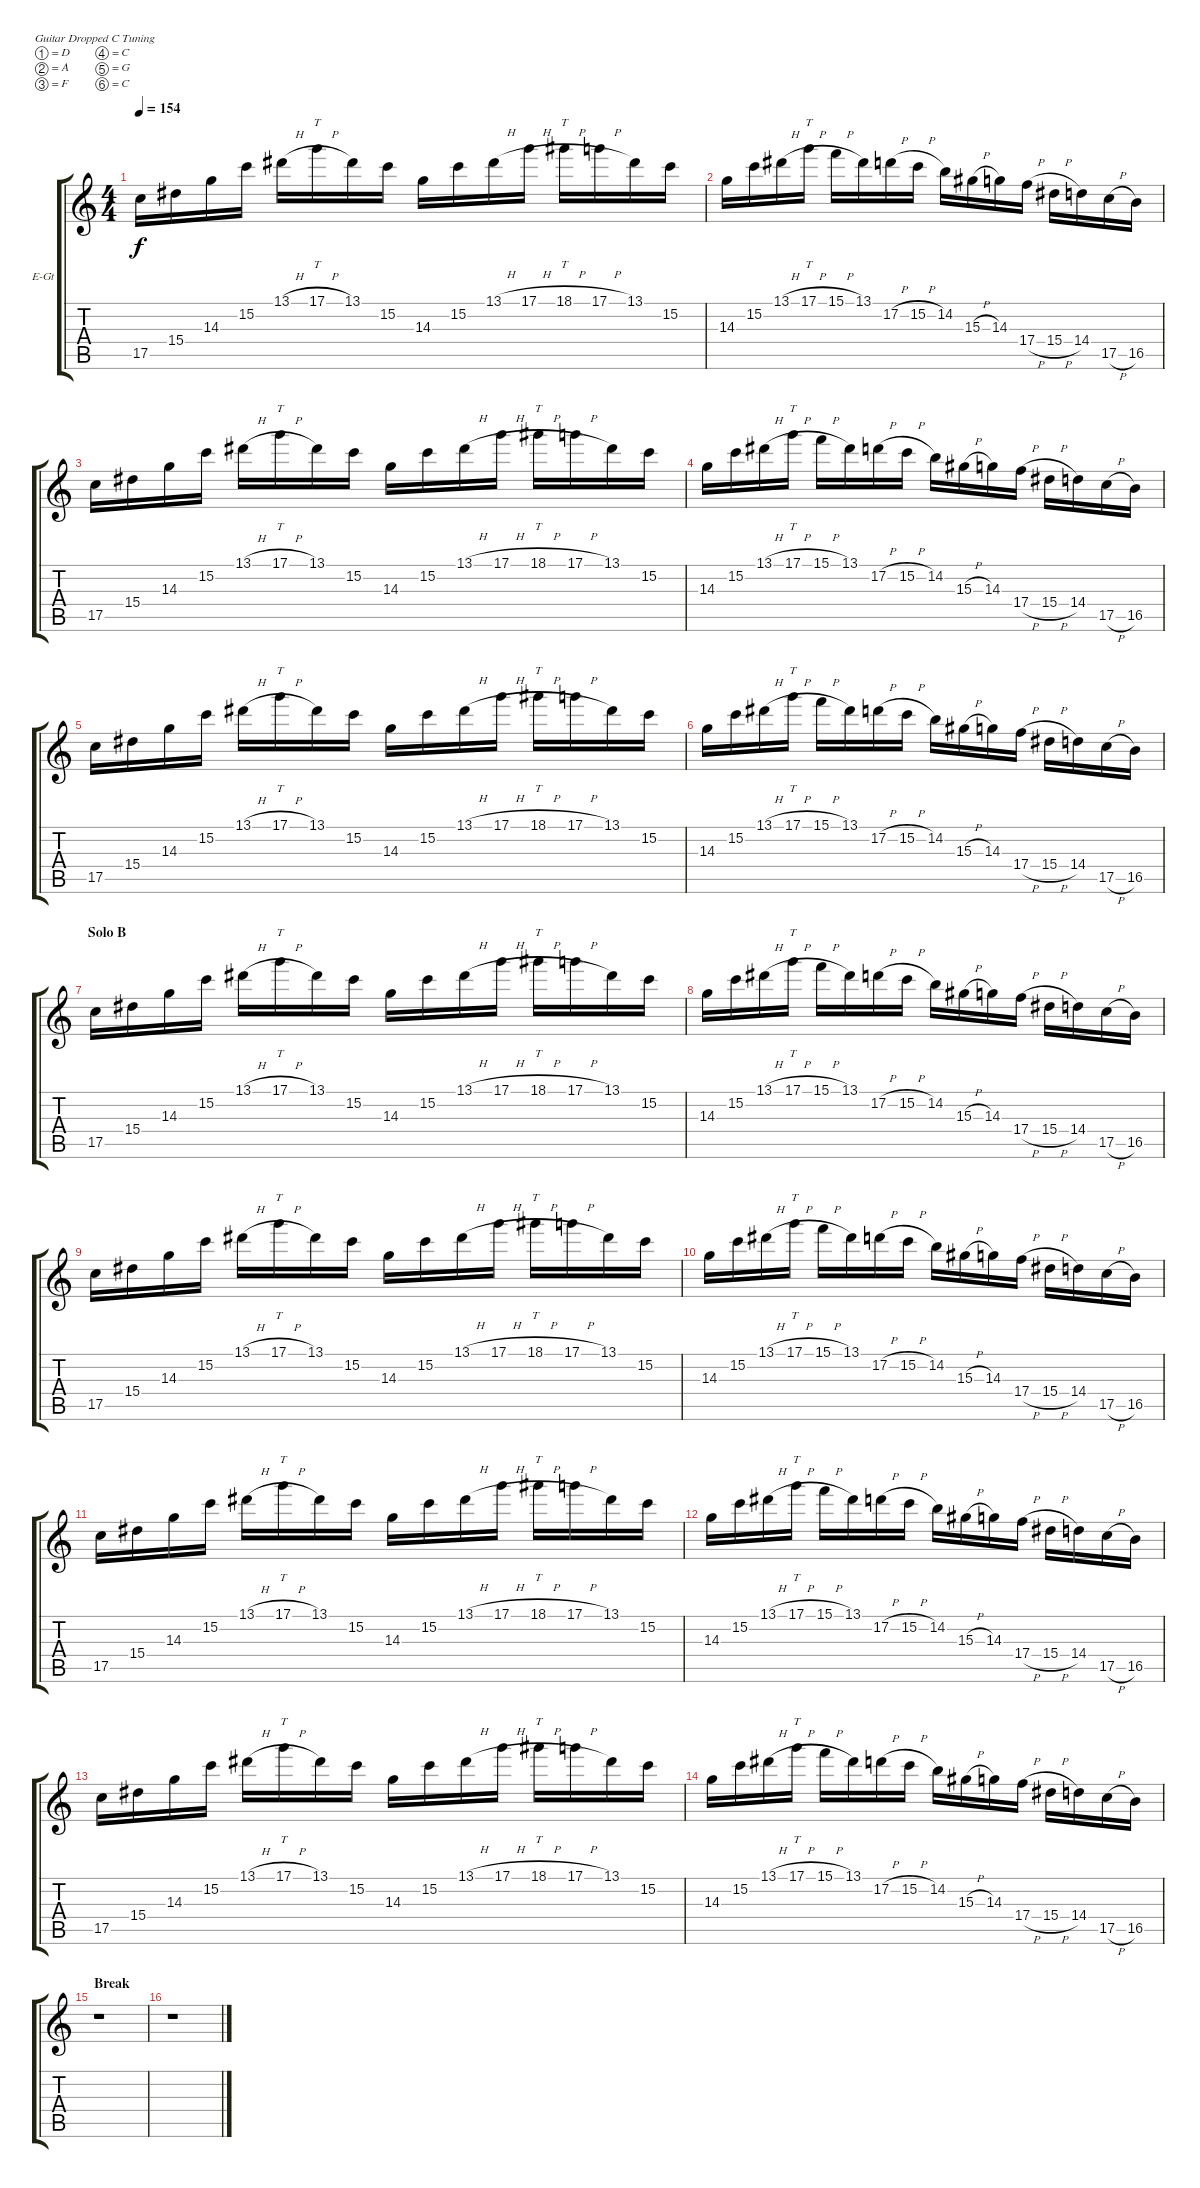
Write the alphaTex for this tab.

\defaultSystemsLayout 4
\bracketExtendMode groupsimilarinstruments
\firstSystemTrackNameOrientation horizontal
\otherSystemsTrackNameOrientation horizontal
\track ("Lead" "E-Gt") {instrument overdrivenguitar}
\staff {score tabs}
\tuning (D4 A3 F3 C3 G2 C2)
\ts (4 4)
\tempo 154
\clef g2
\ks c
17.5.16{dy f} 15.4.16 14.3.16 15.2.16 13.1{h}.16 17.1{h}.16{tt} 13.1.16 15.2.16 14.3.16 15.2.16 13.1{h}.16 17.1{h}.16 18.1{h}.16{tt} 17.1{h}.16 13.1.16 15.2.16 |
14.3.16 15.2.16 13.1{h}.16 17.1{h}.16{tt} 15.1{h}.16 13.1.16 17.2{h}.16 15.2{h}.16 14.2.16 15.3{h}.16 14.3.16 17.4{h}.16 15.4{h}.16 14.4.16 17.5{h}.16 16.5.16 |
17.5.16 15.4.16 14.3.16 15.2.16 13.1{h}.16 17.1{h}.16{tt} 13.1.16 15.2.16 14.3.16 15.2.16 13.1{h}.16 17.1{h}.16 18.1{h}.16{tt} 17.1{h}.16 13.1.16 15.2.16 |
14.3.16 15.2.16 13.1{h}.16 17.1{h}.16{tt} 15.1{h}.16 13.1.16 17.2{h}.16 15.2{h}.16 14.2.16 15.3{h}.16 14.3.16 17.4{h}.16 15.4{h}.16 14.4.16 17.5{h}.16 16.5.16 |
17.5.16 15.4.16 14.3.16 15.2.16 13.1{h}.16 17.1{h}.16{tt} 13.1.16 15.2.16 14.3.16 15.2.16 13.1{h}.16 17.1{h}.16 18.1{h}.16{tt} 17.1{h}.16 13.1.16 15.2.16 |
14.3.16 15.2.16 13.1{h}.16 17.1{h}.16{tt} 15.1{h}.16 13.1.16 17.2{h}.16 15.2{h}.16 14.2.16 15.3{h}.16 14.3.16 17.4{h}.16 15.4{h}.16 14.4.16 17.5{h}.16 16.5.16 |
\section ("" "Solo B")
17.5.16 15.4.16 14.3.16 15.2.16 13.1{h}.16 17.1{h}.16{tt} 13.1.16 15.2.16 14.3.16 15.2.16 13.1{h}.16 17.1{h}.16 18.1{h}.16{tt} 17.1{h}.16 13.1.16 15.2.16 |
14.3.16 15.2.16 13.1{h}.16 17.1{h}.16{tt} 15.1{h}.16 13.1.16 17.2{h}.16 15.2{h}.16 14.2.16 15.3{h}.16 14.3.16 17.4{h}.16 15.4{h}.16 14.4.16 17.5{h}.16 16.5.16 |
17.5.16 15.4.16 14.3.16 15.2.16 13.1{h}.16 17.1{h}.16{tt} 13.1.16 15.2.16 14.3.16 15.2.16 13.1{h}.16 17.1{h}.16 18.1{h}.16{tt} 17.1{h}.16 13.1.16 15.2.16 |
14.3.16 15.2.16 13.1{h}.16 17.1{h}.16{tt} 15.1{h}.16 13.1.16 17.2{h}.16 15.2{h}.16 14.2.16 15.3{h}.16 14.3.16 17.4{h}.16 15.4{h}.16 14.4.16 17.5{h}.16 16.5.16 |
17.5.16 15.4.16 14.3.16 15.2.16 13.1{h}.16 17.1{h}.16{tt} 13.1.16 15.2.16 14.3.16 15.2.16 13.1{h}.16 17.1{h}.16 18.1{h}.16{tt} 17.1{h}.16 13.1.16 15.2.16 |
14.3.16 15.2.16 13.1{h}.16 17.1{h}.16{tt} 15.1{h}.16 13.1.16 17.2{h}.16 15.2{h}.16 14.2.16 15.3{h}.16 14.3.16 17.4{h}.16 15.4{h}.16 14.4.16 17.5{h}.16 16.5.16 |
17.5.16 15.4.16 14.3.16 15.2.16 13.1{h}.16 17.1{h}.16{tt} 13.1.16 15.2.16 14.3.16 15.2.16 13.1{h}.16 17.1{h}.16 18.1{h}.16{tt} 17.1{h}.16 13.1.16 15.2.16 |
14.3.16 15.2.16 13.1{h}.16 17.1{h}.16{tt} 15.1{h}.16 13.1.16 17.2{h}.16 15.2{h}.16 14.2.16 15.3{h}.16 14.3.16 17.4{h}.16 15.4{h}.16 14.4.16 17.5{h}.16 16.5.16 |
\section ("" "Break")
r.1 |
r.1
